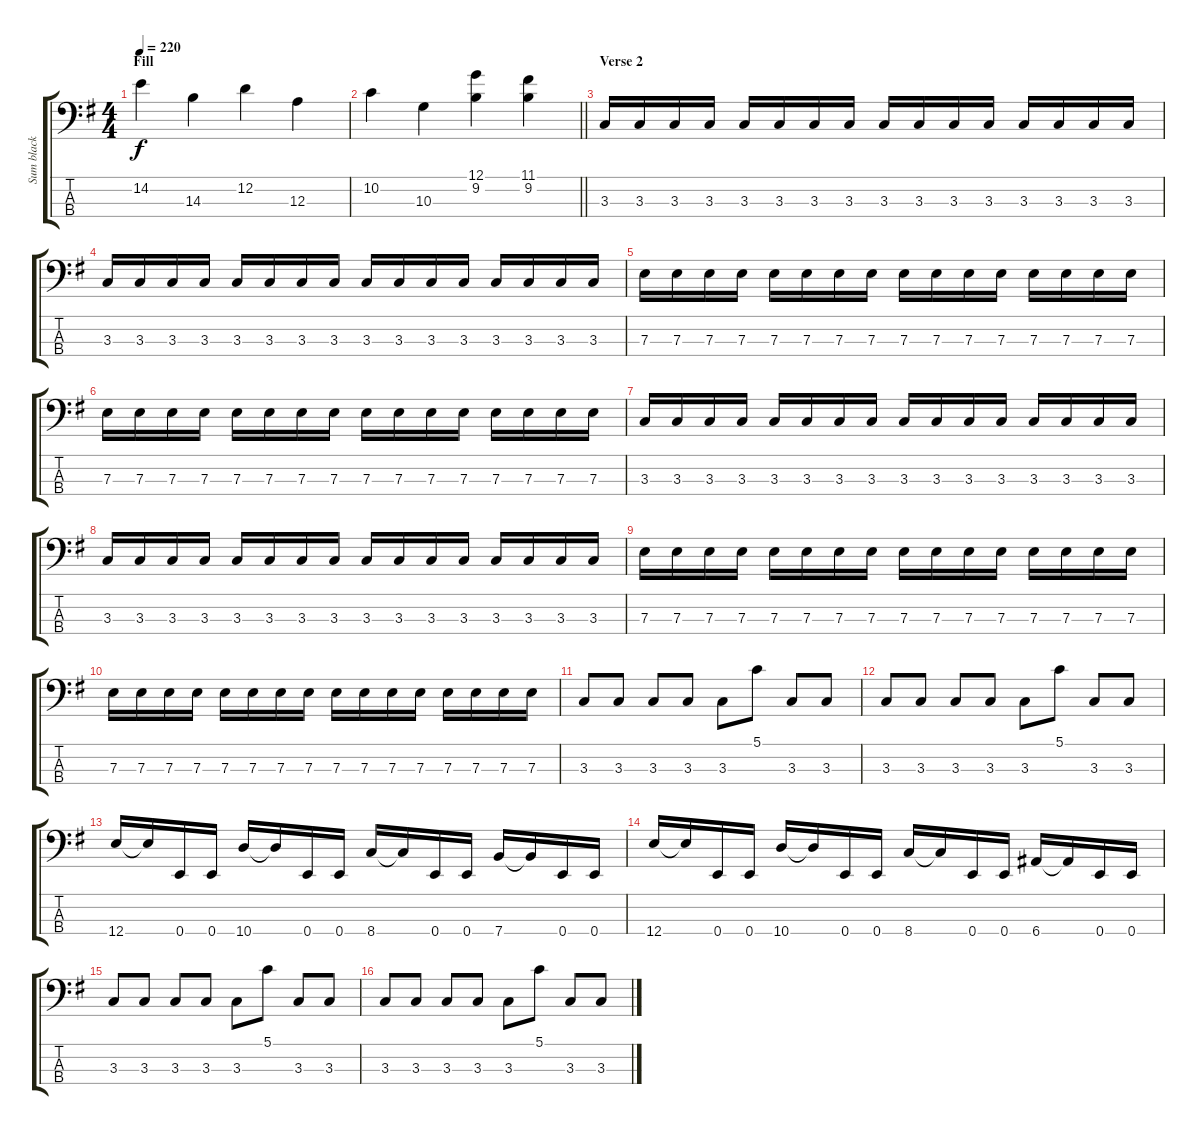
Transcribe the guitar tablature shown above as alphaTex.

\track ("Sum black guy we pull off the street" "Sum black ") {instrument electricbassfinger}
\staff {score tabs}
\tuning (G2 D2 A1 E1) {hide}
\ts (4 4)
\section ("" "Fill")
\tempo 220
\clef f4
\ks g
14.2.4{dy f} 14.3.4 12.2.4 12.3.4 |
\barLineRight lightlight
10.2.4 10.3.4 (12.1 9.2).4 (11.1 9.2).4 |
\section ("" "Verse 2")
3.3.16 3.3.16 3.3.16 3.3.16 3.3.16 3.3.16 3.3.16 3.3.16 3.3.16 3.3.16 3.3.16 3.3.16 3.3.16 3.3.16 3.3.16 3.3.16 |
3.3.16 3.3.16 3.3.16 3.3.16 3.3.16 3.3.16 3.3.16 3.3.16 3.3.16 3.3.16 3.3.16 3.3.16 3.3.16 3.3.16 3.3.16 3.3.16 |
7.3.16 7.3.16 7.3.16 7.3.16 7.3.16 7.3.16 7.3.16 7.3.16 7.3.16 7.3.16 7.3.16 7.3.16 7.3.16 7.3.16 7.3.16 7.3.16 |
7.3.16 7.3.16 7.3.16 7.3.16 7.3.16 7.3.16 7.3.16 7.3.16 7.3.16 7.3.16 7.3.16 7.3.16 7.3.16 7.3.16 7.3.16 7.3.16 |
3.3.16 3.3.16 3.3.16 3.3.16 3.3.16 3.3.16 3.3.16 3.3.16 3.3.16 3.3.16 3.3.16 3.3.16 3.3.16 3.3.16 3.3.16 3.3.16 |
3.3.16 3.3.16 3.3.16 3.3.16 3.3.16 3.3.16 3.3.16 3.3.16 3.3.16 3.3.16 3.3.16 3.3.16 3.3.16 3.3.16 3.3.16 3.3.16 |
7.3.16 7.3.16 7.3.16 7.3.16 7.3.16 7.3.16 7.3.16 7.3.16 7.3.16 7.3.16 7.3.16 7.3.16 7.3.16 7.3.16 7.3.16 7.3.16 |
7.3.16 7.3.16 7.3.16 7.3.16 7.3.16 7.3.16 7.3.16 7.3.16 7.3.16 7.3.16 7.3.16 7.3.16 7.3.16 7.3.16 7.3.16 7.3.16 |
3.3.8 3.3.8 3.3.8 3.3.8 3.3.8 5.1.8 3.3.8 3.3.8 |
3.3.8 3.3.8 3.3.8 3.3.8 3.3.8 5.1.8 3.3.8 3.3.8 |
12.4.16 12.4{t}.16 0.4.16 0.4.16 10.4.16 10.4{t}.16 0.4.16 0.4.16 8.4.16 8.4{t}.16 0.4.16 0.4.16 7.4.16 7.4{t}.16 0.4.16 0.4.16 |
12.4.16 12.4{t}.16 0.4.16 0.4.16 10.4.16 10.4{t}.16 0.4.16 0.4.16 8.4.16 8.4{t}.16 0.4.16 0.4.16 6.4.16 6.4{t}.16 0.4.16 0.4.16 |
3.3.8 3.3.8 3.3.8 3.3.8 3.3.8 5.1.8 3.3.8 3.3.8 |
3.3.8 3.3.8 3.3.8 3.3.8 3.3.8 5.1.8 3.3.8 3.3.8
